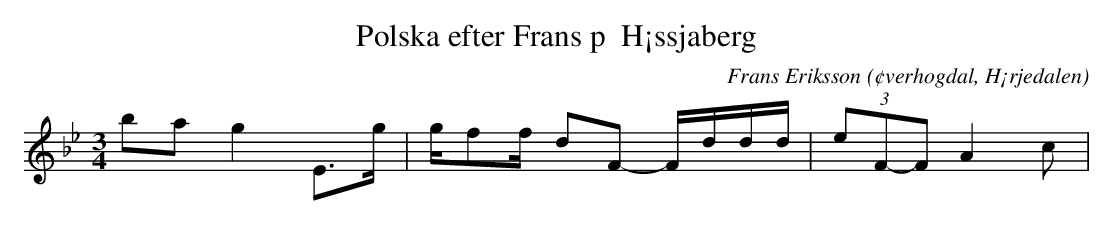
X:1
T:Polska efter Frans p  H¡ssjaberg
O:¢verhogdal, H¡rjedalen
M:3/4
C:Frans Eriksson
K:Bb
ba g2 E>g |g/ff/- dF- F/d/d/d/|(3eF-FA2 c|
